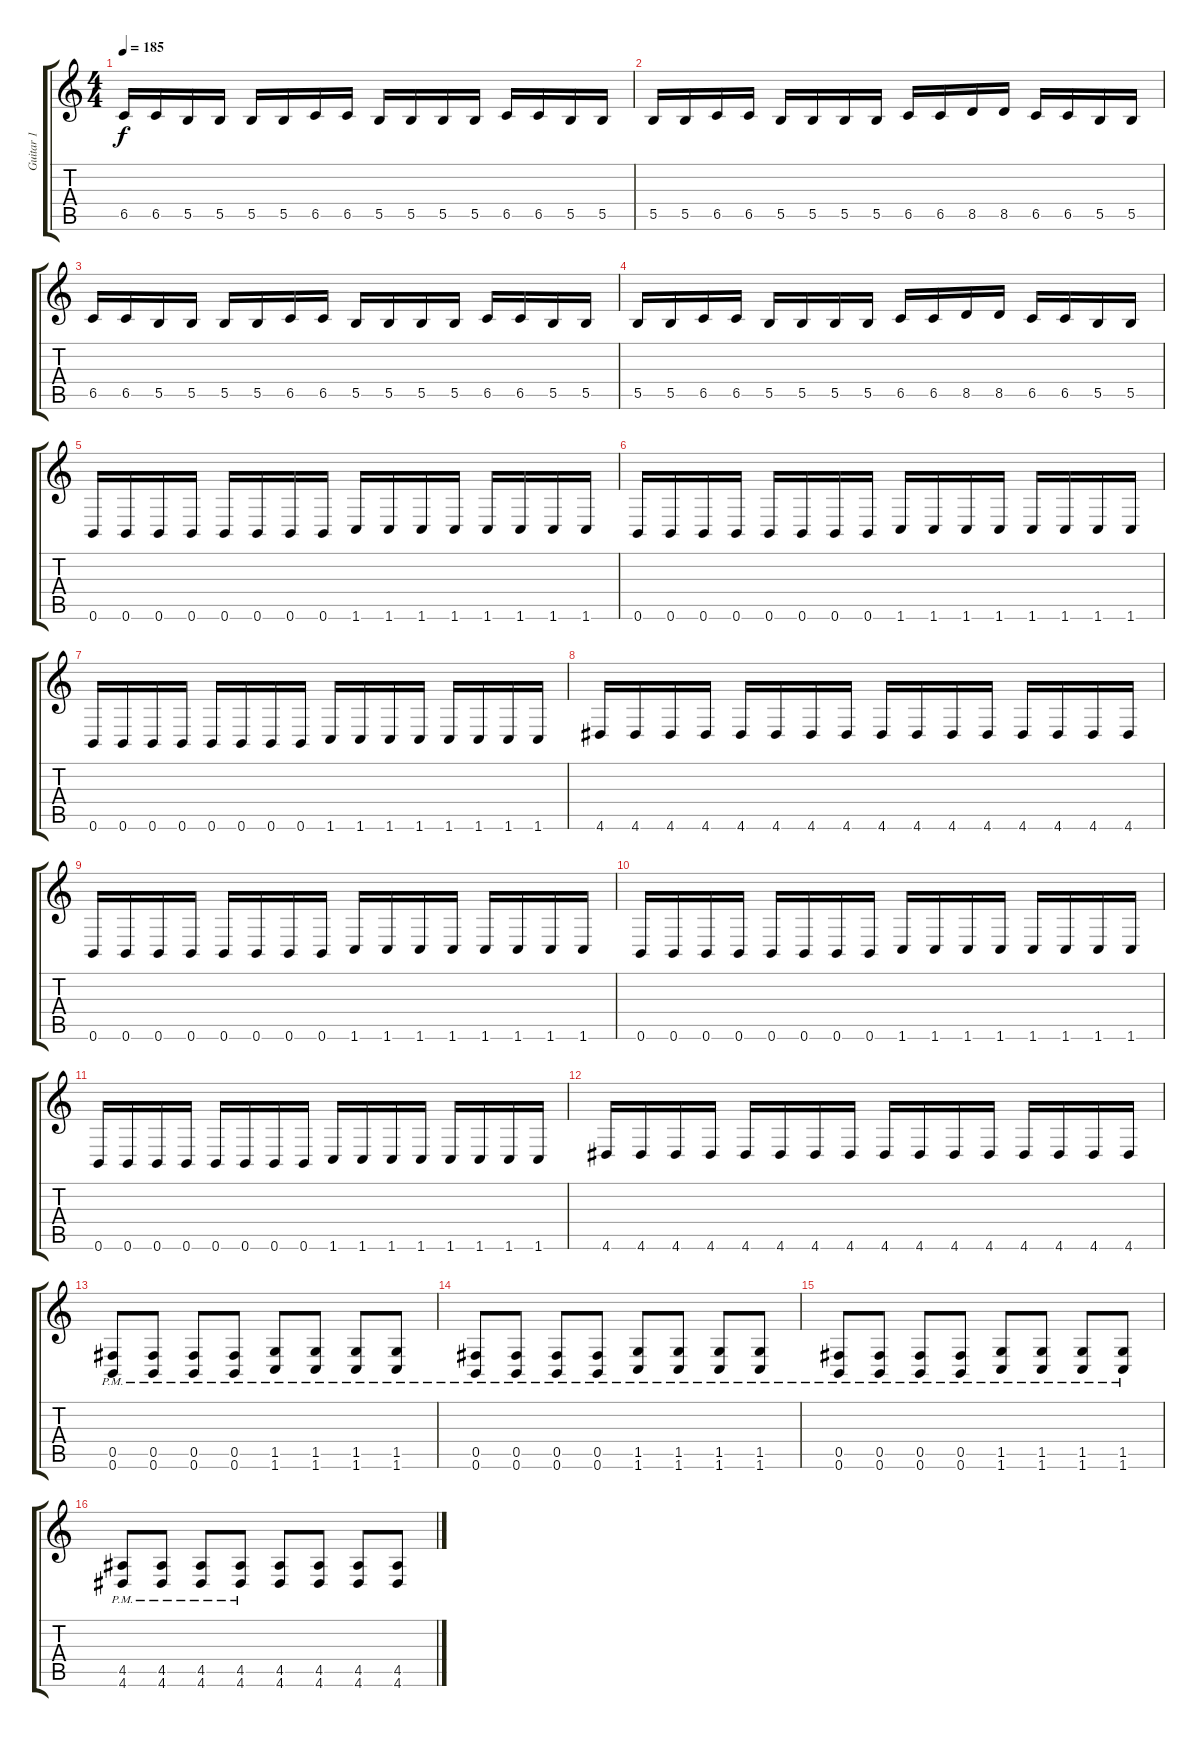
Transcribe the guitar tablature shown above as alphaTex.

\track ("Guitar 1" "Guitar 1") {instrument distortionguitar}
\staff {score tabs}
\tuning (Db4 Ab3 E3 B2 Gb2 B1) {hide}
\ts (4 4)
\tempo 185
\clef g2
\ks c
6.5.16{dy f} 6.5.16 5.5.16 5.5.16 5.5.16 5.5.16 6.5.16 6.5.16 5.5.16 5.5.16 5.5.16 5.5.16 6.5.16 6.5.16 5.5.16 5.5.16 |
5.5.16 5.5.16 6.5.16 6.5.16 5.5.16 5.5.16 5.5.16 5.5.16 6.5.16 6.5.16 8.5.16 8.5.16 6.5.16 6.5.16 5.5.16 5.5.16 |
6.5.16 6.5.16 5.5.16 5.5.16 5.5.16 5.5.16 6.5.16 6.5.16 5.5.16 5.5.16 5.5.16 5.5.16 6.5.16 6.5.16 5.5.16 5.5.16 |
5.5.16 5.5.16 6.5.16 6.5.16 5.5.16 5.5.16 5.5.16 5.5.16 6.5.16 6.5.16 8.5.16 8.5.16 6.5.16 6.5.16 5.5.16 5.5.16 |
0.6.16 0.6.16 0.6.16 0.6.16 0.6.16 0.6.16 0.6.16 0.6.16 1.6.16 1.6.16 1.6.16 1.6.16 1.6.16 1.6.16 1.6.16 1.6.16 |
0.6.16 0.6.16 0.6.16 0.6.16 0.6.16 0.6.16 0.6.16 0.6.16 1.6.16 1.6.16 1.6.16 1.6.16 1.6.16 1.6.16 1.6.16 1.6.16 |
0.6.16 0.6.16 0.6.16 0.6.16 0.6.16 0.6.16 0.6.16 0.6.16 1.6.16 1.6.16 1.6.16 1.6.16 1.6.16 1.6.16 1.6.16 1.6.16 |
4.6.16 4.6.16 4.6.16 4.6.16 4.6.16 4.6.16 4.6.16 4.6.16 4.6.16 4.6.16 4.6.16 4.6.16 4.6.16 4.6.16 4.6.16 4.6.16 |
0.6.16 0.6.16 0.6.16 0.6.16 0.6.16 0.6.16 0.6.16 0.6.16 1.6.16 1.6.16 1.6.16 1.6.16 1.6.16 1.6.16 1.6.16 1.6.16 |
0.6.16 0.6.16 0.6.16 0.6.16 0.6.16 0.6.16 0.6.16 0.6.16 1.6.16 1.6.16 1.6.16 1.6.16 1.6.16 1.6.16 1.6.16 1.6.16 |
0.6.16 0.6.16 0.6.16 0.6.16 0.6.16 0.6.16 0.6.16 0.6.16 1.6.16 1.6.16 1.6.16 1.6.16 1.6.16 1.6.16 1.6.16 1.6.16 |
4.6.16 4.6.16 4.6.16 4.6.16 4.6.16 4.6.16 4.6.16 4.6.16 4.6.16 4.6.16 4.6.16 4.6.16 4.6.16 4.6.16 4.6.16 4.6.16 |
(0.5{pm} 0.6{pm}).8 (0.5{pm} 0.6{pm}).8 (0.5{pm} 0.6{pm}).8 (0.5{pm} 0.6{pm}).8 (1.5{pm} 1.6{pm}).8 (1.5{pm} 1.6{pm}).8 (1.5{pm} 1.6{pm}).8 (1.5{pm} 1.6{pm}).8 |
(0.5{pm} 0.6{pm}).8 (0.5{pm} 0.6{pm}).8 (0.5{pm} 0.6{pm}).8 (0.5{pm} 0.6{pm}).8 (1.5{pm} 1.6{pm}).8 (1.5{pm} 1.6{pm}).8 (1.5{pm} 1.6{pm}).8 (1.5{pm} 1.6{pm}).8 |
(0.5{pm} 0.6{pm}).8 (0.5{pm} 0.6{pm}).8 (0.5{pm} 0.6{pm}).8 (0.5{pm} 0.6{pm}).8 (1.5{pm} 1.6{pm}).8 (1.5{pm} 1.6{pm}).8 (1.5{pm} 1.6{pm}).8 (1.5{pm} 1.6{pm}).8 |
(4.5{pm} 4.6{pm}).8 (4.5{pm} 4.6{pm}).8 (4.5{pm} 4.6{pm}).8 (4.5{pm} 4.6{pm}).8 (4.5 4.6).8 (4.5 4.6).8 (4.5 4.6).8 (4.5 4.6).8
